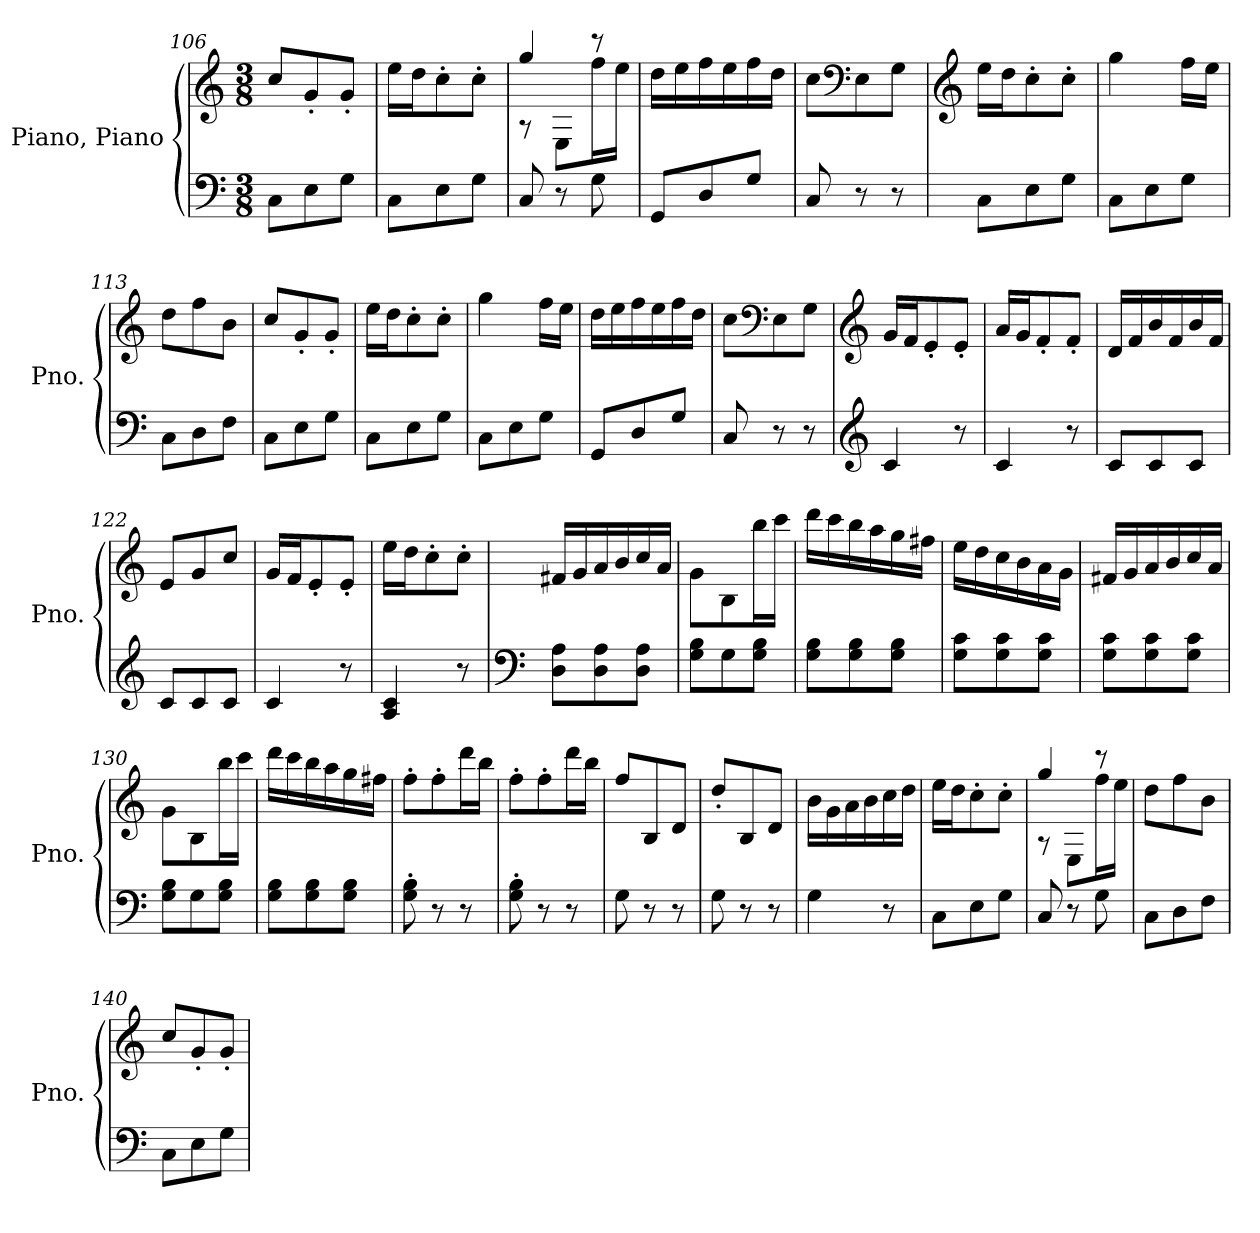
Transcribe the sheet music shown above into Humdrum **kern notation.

**kern	**kern
*part1	*part1
*staff2	*staff1
*I"Piano, Piano	*
*I'Pno.	*
*clefF4	*clefG2
*k[]	*k[]
*M3/8	*M3/8
=106	=106
8C\L	8cc/L
8E\	8g'/
8G\J	8g'/J
=107	=107
8C\L	16ee\LL
.	16dd\J
8E\	8cc'\
8G\J	8cc'\J
=108	=108
*	*^
8C/	4gg/	8r
8r	.	8E\L
8G\	8r	16ff\L
.	.	16ee\JJ
*	*v	*v
=109	=109
8GG/L	16dd\LL
.	16ee\
8D/	16ff\
.	16ee\
8G/J	16ff\
.	16dd\JJ
=110	=110
8C/	8cc\L
*	*clefF4
8r	8E\
8r	8G\J
=111	=111
*	*clefG2
8C\L	16ee\LL
.	16dd\J
8E\	8cc'\
8G\J	8cc'\J
!!LO:LB:g=z
=112	=112
8C\L	4gg\
8E\	.
8G\J	16ff\LL
.	16ee\JJ
=113	=113
8C\L	8dd\L
8D\	8ff\
8F\J	8b\J
=114	=114
8C\L	8cc/L
8E\	8g'/
8G\J	8g'/J
=115	=115
8C\L	16ee\LL
.	16dd\J
8E\	8cc'\
8G\J	8cc'\J
=116	=116
8C\L	4gg\
8E\	.
8G\J	16ff\LL
.	16ee\JJ
=117	=117
8GG/L	16dd\LL
.	16ee\
8D/	16ff\
.	16ee\
8G/J	16ff\
.	16dd\JJ
=118	=118
8C/	8cc\L
*	*clefF4
8r	8E\
8r	8G\J
=119	=119
*clefG2	*clefG2
4c/	16g/LL
.	16f/J
.	8e'/
8r	8e'/J
!!LO:LB:g=z
=120	=120
4c/	16a/LL
.	16g/J
.	8f'/
8r	8f'/J
=121	=121
8c/L	16d/LL
.	16f/
8c/	16b/
.	16f/
8c/J	16b/
.	16f/JJ
=122	=122
8c/L	8e/L
8c/	8g/
8c/J	8cc/J
=123	=123
4c/	16g/LL
.	16f/J
.	8e'/
8r	8e'/J
=124	=124
4A/ 4c/	16ee\LL
.	16dd\J
.	8cc'\
8r	8cc'\J
=125	=125
*clefF4	*
8D\ 8A\L	16f#X/LL
.	16g/
8D\ 8A\	16a/
.	16b/
8D\ 8A\J	16cc/
.	16a/JJ
=126	=126
8G\ 8B\L	8g\L
8G\	8B\
8G\ 8B\J	16bb\L
.	16ccc\JJ
!!LO:LB:g=z
=127	=127
8G\ 8B\L	16ddd\LL
.	16ccc\
8G\ 8B\	16bb\
.	16aa\
8G\ 8B\J	16gg\
.	16ff#X\JJ
=128	=128
8G\ 8c\L	16ee\LL
.	16dd\
8G\ 8c\	16cc\
.	16b\
8G\ 8c\J	16a\
.	16g\JJ
=129	=129
8G\ 8c\L	16f#X/LL
.	16g/
8G\ 8c\	16a/
.	16b/
8G\ 8c\J	16cc/
.	16a/JJ
=130	=130
8G\ 8B\L	8g\L
8G\	8B\
8G\ 8B\J	16bb\L
.	16ccc\JJ
=131	=131
8G\ 8B\L	16ddd\LL
.	16ccc\
8G\ 8B\	16bb\
.	16aa\
8G\ 8B\J	16gg\
.	16ff#X\JJ
=132	=132
8G\' 8B\'	8ff'\L
8r	8ff'\
8r	16ddd\L
.	16bb\JJ
!!LO:LB:g=z
=133	=133
8G\' 8B\'	8ff'\L
8r	8ff'\
8r	16ddd\L
.	16bb\JJ
=134	=134
8G\	8ff/L
8r	8B/
8r	8d/J
=135	=135
8G\	8dd'/L
8r	8B/
8r	8d/J
=136	=136
4G\	16b\LL
.	16g\
.	16a\
.	16b\
8r	16cc\
.	16dd\JJ
=137	=137
8C\L	16ee\LL
.	16dd\J
8E\	8cc'\
8G\J	8cc'\J
=138	=138
*	*^
8C/	4gg/	8r
8r	.	8E\L
8G\	8r	16ff\L
.	.	16ee\JJ
*	*v	*v
=139	=139
8C\L	8dd\L
8D\	8ff\
8F\J	8b\J
=140	=140
8C\L	8cc/L
8E\	8g'/
8G\J	8g'/J
=	=
*-	*-
